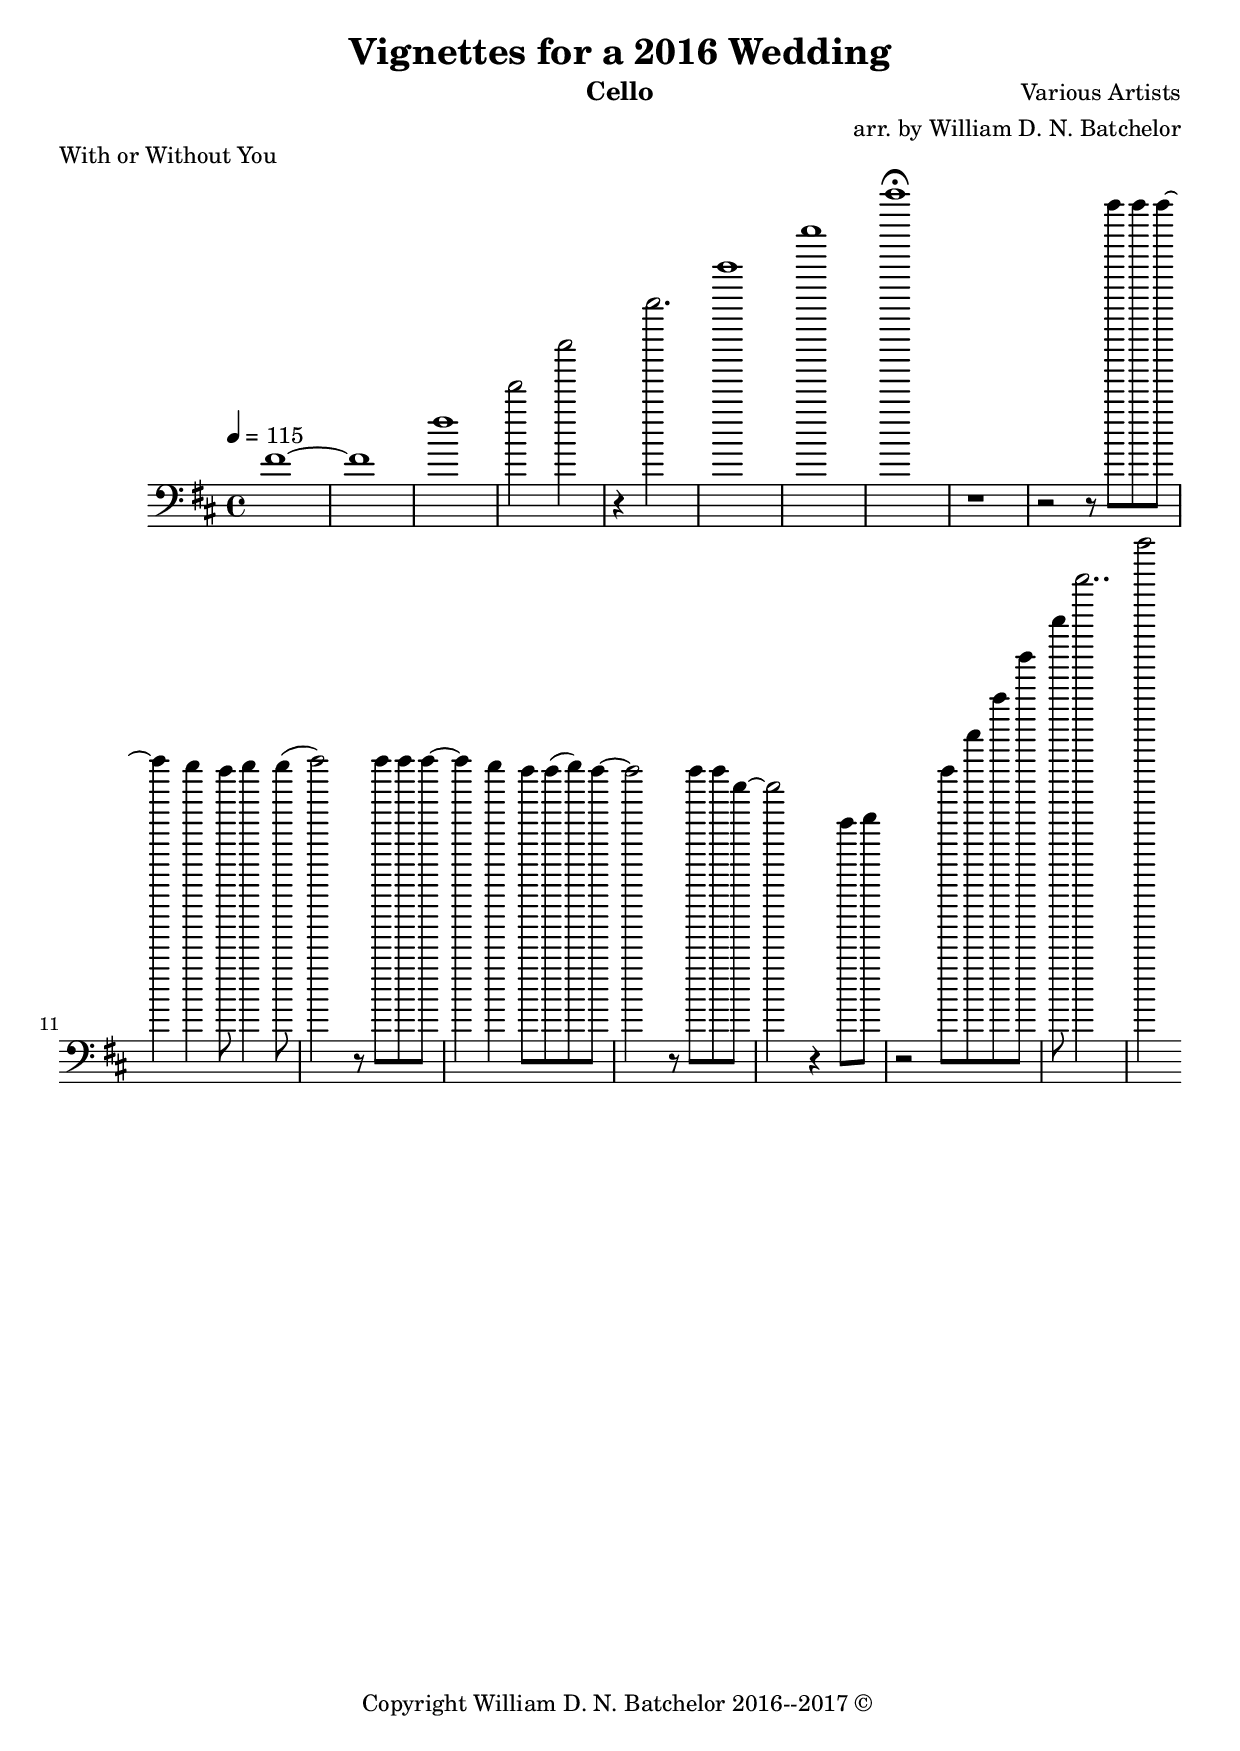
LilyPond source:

\version "2.18.2"

\paper {
#(include-special-characters)
}


\header{
  
title = "Vignettes for a 2016 Wedding"

composer = "Various Artists"

arranger = "arr. by William D. N. Batchelor"

instrument = "Cello"

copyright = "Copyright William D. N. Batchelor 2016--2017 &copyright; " 


}

\score {
  \header { piece = "With or Without You" composer = "U2" }
   \relative c{
    \new Staff{
     \clef "bass"
     \key d \major
     \tempo 4 = 115
fis'1~  | fis~ | fis'~ | fis'2 g' | r4 a'2.~ | a'1~ | a'~ | a'\fermata | r | r2 r8 fis fis fis~
fis4 e d8 e4 e8( fis2) r8 fis fis fis~ | fis4 e d8 d(e) d~ | d2 r8 d d a~ | a2 r4 a,8 b | r2 d'8
d' d' e'~ | e' fis'2.. | fis'2

    }
   }
 }

